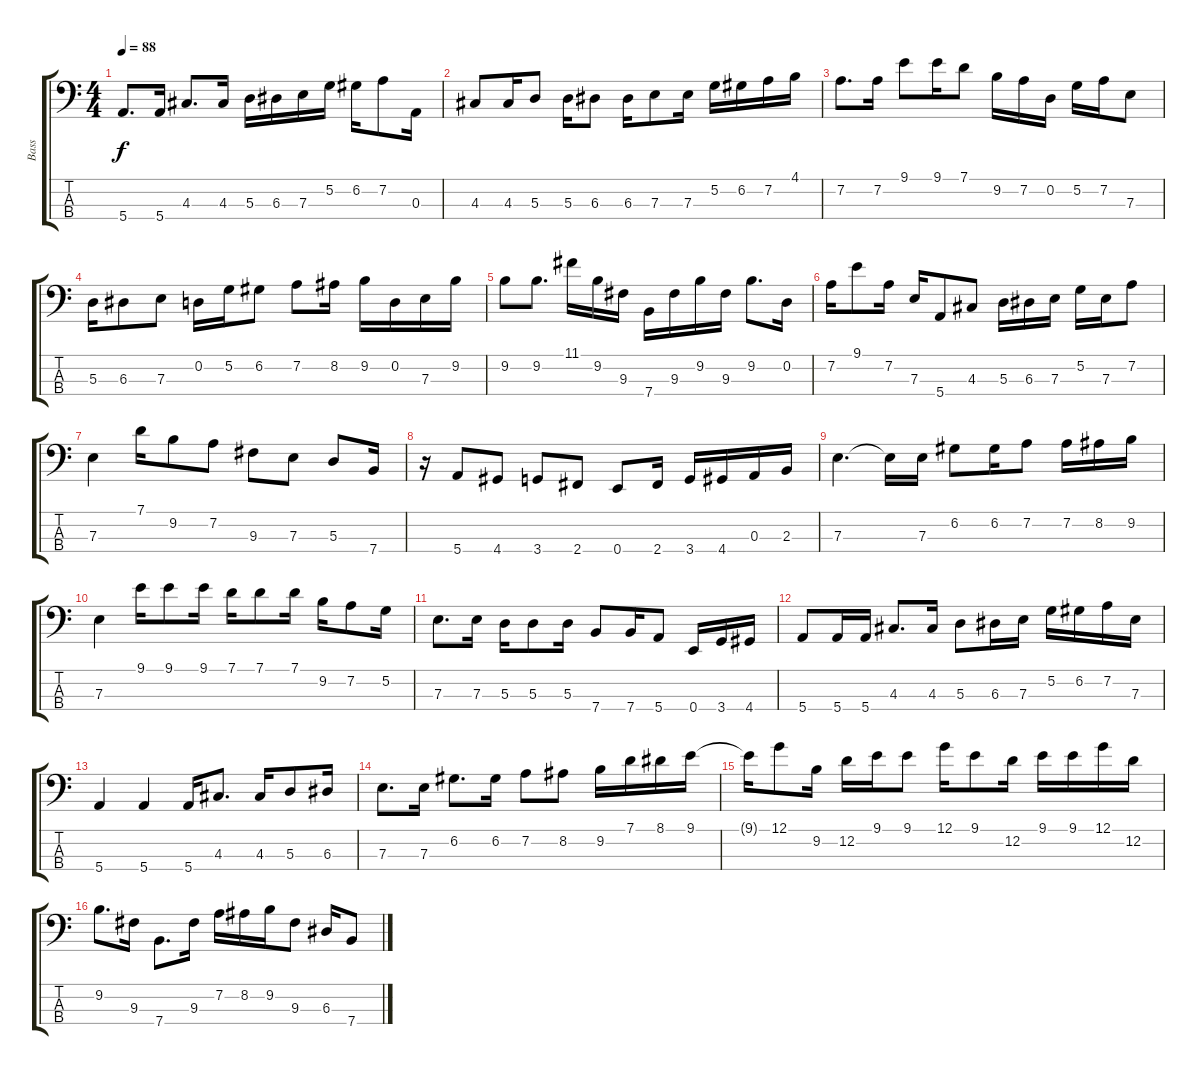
\track ("Bass" "Bass") {instrument electricbassfinger}
\staff {score tabs}
\tuning (G2 D2 A1 E1) {hide}
\ts (4 4)
\tempo 88
\clef f4
\ks c
5.4.8{d dy f} 5.4.16 4.3.8{d} 4.3.16 5.3.16 6.3.16 7.3.16 5.2.16 6.2.16 7.2.8 0.3.16 |
4.3.8 4.3.16 5.3.8 5.3.16 6.3.8 6.3.16 7.3.8 7.3.16 5.2.16 6.2.16 7.2.16 4.1.16 |
7.2.8{d} 7.2.16 9.1.8 9.1.16 7.1.8 9.2.16 7.2.16 0.2.16 5.2.16 7.2.16 7.3.8 |
5.3.16 6.3.8 7.3.8 0.2.16 5.2.16 6.2.8 7.2.8 8.2.16 9.2.16 0.2.16 7.3.16 9.2.16 |
9.2.8 9.2.8{d} 11.1.16 9.2.16 9.3.16 7.4.16 9.3.16 9.2.16 9.3.16 9.2.8{d} 0.2.16 |
7.2.16 9.1.8 7.2.16 7.3.16 5.4.8 4.3.8 5.3.16 6.3.16 7.3.16 5.2.16 7.3.16 7.2.8 |
7.3.4 7.1.16 9.2.8 7.2.8 9.3.8 7.3.8 5.3.8 7.4.16 |
r.16 5.4.8 4.4.8 3.4.8 2.4.8 0.4.8 2.4.16 3.4.16 4.4.16 0.3.16 2.3.16 |
7.3.4{d} 7.3{t}.16 7.3.16 6.2.8 6.2.16 7.2.8 7.2.16 8.2.16 9.2.16 |
7.3.4 9.1.16 9.1.8 9.1.16 7.1.16 7.1.8 7.1.16 9.2.16 7.2.8 5.2.16 |
7.3.8{d} 7.3.16 5.3.16 5.3.8 5.3.16 7.4.8 7.4.16 5.4.8 0.4.16 3.4.16 4.4.16 |
5.4.8 5.4.16 5.4.16 4.3.8{d} 4.3.16 5.3.8 6.3.16 7.3.16 5.2.16 6.2.16 7.2.16 7.3.16 |
5.4.4 5.4.4 5.4.16 4.3.8{d} 4.3.16 5.3.8 6.3.16 |
7.3.8{d} 7.3.16 6.2.8{d} 6.2.16 7.2.8 8.2.8 9.2.16 7.1.16 8.1.16 9.1.16 |
9.1{t}.16 12.1.8 9.2.16 12.2.16 9.1.16 9.1.8 12.1.16 9.1.8 12.2.16 9.1.16 9.1.16 12.1.16 12.2.16 |
9.2.8{d} 9.3.16 7.4.8{d} 9.3.16 7.2.16 8.2.16 9.2.16 9.3.8 6.3.16 7.4.8
